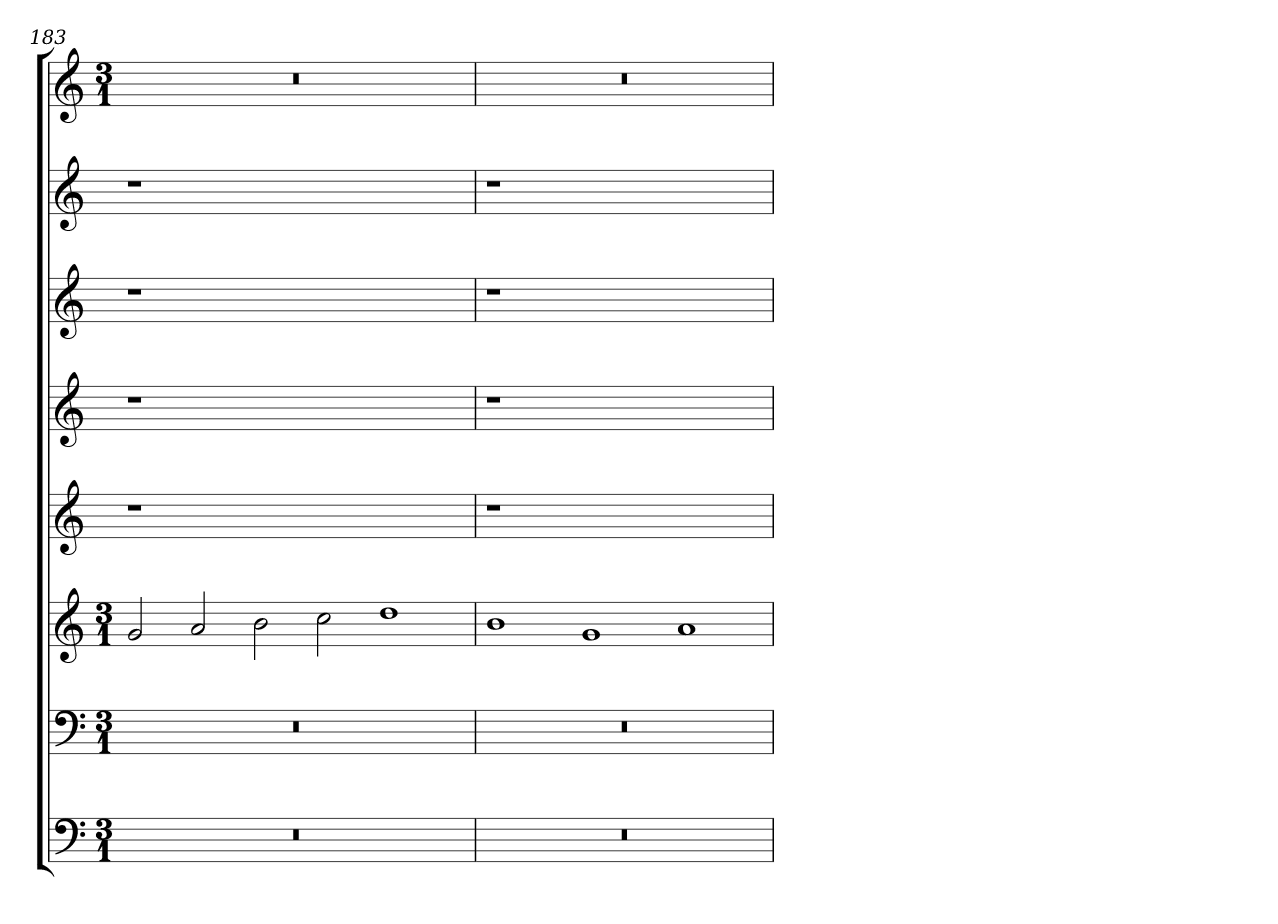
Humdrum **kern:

**kern	**kern	**kern	**kern	**kern	**kern	**kern	**kern
*part8	*part7	*part6	*part5	*part4	*part3	*part2	*part1
*staff8	*staff7	*staff6	*staff5	*staff4	*staff3	*staff2	*staff1
*clefF4	*clefF4	*clefG2	*clefG2	*clefG2	*clefG2	*clefG2	*clefG2
*k[]	*k[]	*k[]	*k[]	*k[]	*k[]	*k[]	*k[]
*C:	*C:	*C:	*C:	*C:	*C:	*C:	*C:
*M3/1	*M3/1	*M3/1	*	*	*	*	*M3/1
=183	=183	=183	=183	=183	=183	=183	=183
0.r	0.r	2g/	1r	1r	1r	1r	0.r
.	.	2a/	.	.	.	.	.
.	.	2b\	0ryy	0ryy	0ryy	0ryy	.
.	.	2cc\	.	.	.	.	.
.	.	1dd	.	.	.	.	.
!!LO:LB:g=z
=184	=184	=184	=184	=184	=184	=184	=184
0.r	0.r	1b	1r	1r	1r	1r	0.r
.	.	1g	0ryy	0ryy	0ryy	0ryy	.
.	.	1a	.	.	.	.	.
=	=	=	=	=	=	=	=
*-	*-	*-	*-	*-	*-	*-	*-
